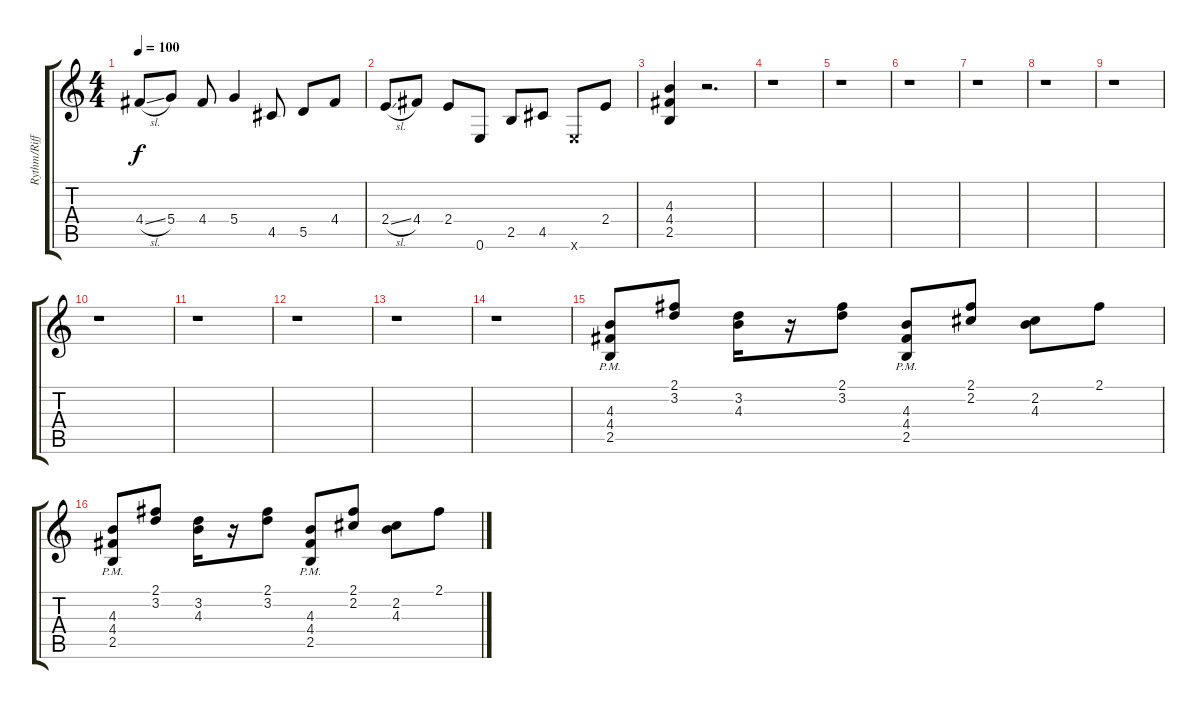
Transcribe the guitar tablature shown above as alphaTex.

\track ("Rythm/Riffs" "Rythm/Riff") {instrument distortionguitar}
\staff {score tabs}
\tuning (E4 B3 G3 D3 A2 E2) {hide}
\ts (4 4)
\tempo 100
\clef g2
\ks c
4.4{sl}.8{dy f} 5.4.8 4.4.8 5.4.4 4.5.8 5.5.8 4.4.8 |
2.4{sl}.8 4.4.8 2.4.8 0.6.8 2.5.8 4.5.8 0.6{x}.8 2.4.8 |
(4.3 4.4 2.5).4 r.2{d} |
r.1 |
r.1 |
r.1 |
r.1 |
r.1 |
r.1 |
r.1 |
r.1 |
r.1 |
r.1 |
r.1 |
(4.3{pm} 4.4{pm} 2.5{pm}).8 (2.1 3.2).8 (3.2 4.3).16 r.16 (2.1 3.2).8 (4.3{pm} 4.4{pm} 2.5{pm}).8 (2.1 2.2).8 (2.2 4.3).8 2.1.8 |
(4.3{pm} 4.4{pm} 2.5{pm}).8 (2.1 3.2).8 (3.2 4.3).16 r.16 (2.1 3.2).8 (4.3{pm} 4.4{pm} 2.5{pm}).8 (2.1 2.2).8 (2.2 4.3).8 2.1.8
